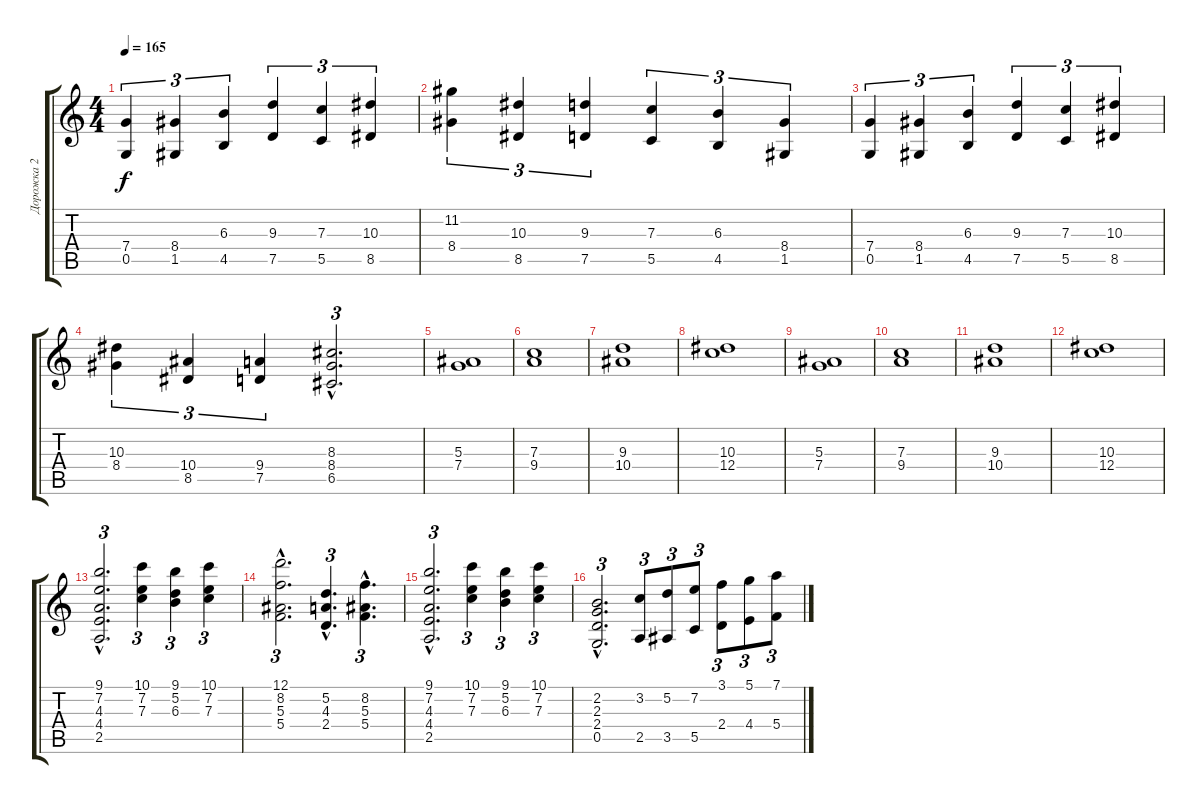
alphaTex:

\track ("Дорожка 2" "Дорожка 2") {instrument distortionguitar}
\staff {score tabs}
\tuning (D4 A3 F3 C3 G2 D2) {hide}
\ts (4 4)
\tempo 165
\clef g2
\ks c
(7.4 0.5).4{tu (3 2) dy f} (8.4 1.5).4{tu (3 2)} (6.3 4.5).4{tu (3 2)} (9.3 7.5).4{tu (3 2)} (7.3 5.5).4{tu (3 2)} (10.3 8.5).4{tu (3 2)} |
(11.2 8.4).4{tu (3 2)} (10.3 8.5).4{tu (3 2)} (9.3 7.5).4{tu (3 2)} (7.3 5.5).4{tu (3 2)} (6.3 4.5).4{tu (3 2)} (8.4 1.5).4{tu (3 2)} |
(7.4 0.5).4{tu (3 2)} (8.4 1.5).4{tu (3 2)} (6.3 4.5).4{tu (3 2)} (9.3 7.5).4{tu (3 2)} (7.3 5.5).4{tu (3 2)} (10.3 8.5).4{tu (3 2)} |
(10.3 8.4).4{tu (3 2)} (10.4 8.5).4{tu (3 2)} (9.4 7.5).4{tu (3 2)} (8.3{hac} 8.4{hac} 6.5{hac}).2{d tu (3 2)} |
(5.3 7.4).1 |
(7.3 9.4).1 |
(9.3 10.4).1 |
(10.3 12.4).1 |
(5.3 7.4).1 |
(7.3 9.4).1 |
(9.3 10.4).1 |
(10.3 12.4).1 |
(9.1{hac} 7.2{hac} 4.3{hac} 4.4{hac} 2.5{hac}).2{d tu (3 2)} (10.1 7.2 7.3).4{tu (3 2)} (9.1 5.2 6.3).4{tu (3 2)} (10.1 7.2 7.3).4{tu (3 2)} |
(12.1{hac} 8.2{hac} 5.3{hac} 5.4{hac}).2{d tu (3 2)} (5.2{hac} 4.3{hac} 2.4{hac}).4{d tu (3 2)} (8.2{hac} 5.3{hac} 5.4{hac}).4{d tu (3 2)} |
(9.1{hac} 7.2{hac} 4.3{hac} 4.4{hac} 2.5{hac}).2{d tu (3 2)} (10.1 7.2 7.3).4{tu (3 2)} (9.1 5.2 6.3).4{tu (3 2)} (10.1 7.2 7.3).4{tu (3 2)} |
(2.2{hac} 2.3{hac} 2.4{hac} 0.5{hac}).2{d tu (3 2)} (3.2 2.5).8{tu (3 2)} (5.2 3.5).8{tu (3 2)} (7.2 5.5).8{tu (3 2)} (3.1 2.4).8{tu (3 2)} (5.1 4.4).8{tu (3 2)} (7.1 5.4).8{tu (3 2)}
